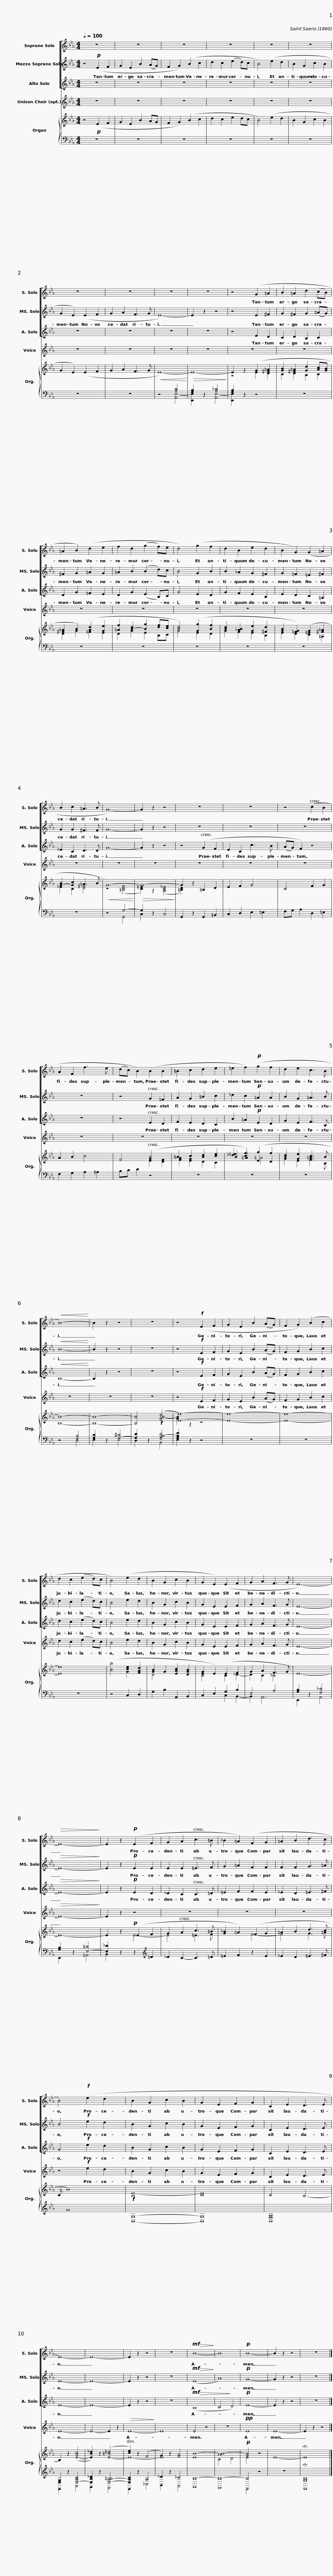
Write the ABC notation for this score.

X:1
%%score [ 1 2 3 ] 4 { ( 5 8 9 ) | ( 6 7 ) }
L:1/8
Q:1/4=100
M:4/4
I:linebreak $
K:Eb
V:1 treble
V:2 treble
V:3 treble
V:4 treble
V:5 treble
V:8 treble
V:9 treble
V:6 bass
V:7 bass
V:1
 z8 | z8 | z8 | z8 | z8 |$ %5
 z8 |$ z8 | z8 | z8 | z8 | %10
 z4 (G2 =A2 | B2 =A2 d2 (cB) |$ =A2 B2) (d2 e2 |$ f2 d2 (g2 f)e | d4) (g2 f2 | %15
 d2 B2 e2 d2 | B2 G2) (G2 =A2 | B2 c2 =A3 B |$ G8-) | G2 z2 z4 |$ %20
 z8 | z8 | z4 (c2 B2 | A2 F2 f3 e |$ (dc) B2) (B2 B2 | %25
 =B2 c2 d2 e2 |$ =e2 f2)!p! (g2 f2 | d2 e2 c3 B |!<(! B8-)!<)! | B2 z2 z4 | %30
 z8 | z4!f! (E2 F2 |$ G2 E2 B2 (AG) |$ F2 G2) (B2 c2 | d2 c2 (e2 d)c | %35
 B4) (e2 d2 | B2 G2 c2 B2 | G2 E2) (E2 F2 |$ G2 A2 F3 G | E8-) | %40
!>(! E8-!>)! |$ E2 z2!p! (E2 F2 | G2 A2 c3 =B | _B2 =A2) (F2 G2 | =A2 B2 d3 c | %45
 B4)!f! (e2 d2 x/ |$ B2 G2 c2 B2 | G2 E2 F2 G2 |$ C2 E2 D3 E | E8-) | %50
 E8- | E2 z2 z4 | z8 |!mf!!>(! B8-!>)! | B8 | %55
!p! B8- | B2 z2 z4 |$ z8 |] %58
V:2
 z4!p! (E2 F2 | G2 E2 B2 (AG) | F2 G2) (B2 c2 | d2 c2 (e2 d)c | B4) (e2 d2 |$ %5
 B2 G2 c2 B2 |$ G2 E2) (E2 F2 | G2 A2 F3 G | E8-) | E2 z2 z4 | %10
 z4 E2 ^F2 | G2 ^F2 G2 (=AG) |$ ^F2 G2 =A2 G2 |$ =A2 B2 (B2 d)c | B4 G2 B2 | %15
 B2 _A2 G2 ^F2 | G2 =F2 =E2 ^F2 | G2 G2 ^F3 F |$ G8- | G2 z2 z4 |$ %20
 z8 | z8 | z8 | z8 |$ z4 G2 =F2 | %25
 A2 G2 =B2 c2 |$ _d2 c2!p! =A2 A2 | B2 G2 =A3 B |!<(! B8-!<)! | B2 z2 z4 | %30
 z8 | z4!f! E2 F2 |$ G2 E2 B2 (AG) |$ F2 G2 B2 c2 | d2 c2 (e2 d)c | %35
 B4 e2 d2 | B2 G2 c2 B2 | G2 E2 E2 F2 |$ G2 A2 F3 G | E8- | %40
!>(! E8-!>)! |$ E2 z2!p! E2 E2 | E2 E2 =E3 F | G2 =A2 F2 F2 | F2 F2 G3 =A | %45
 B4!f! e2 d2 x/ |$ B2 G2 c2 B2 | G2 E2 F2 G2 |$ C2 E2 D3 E | E8- | %50
 E8- | E2 z2 z4 | z8 |!mf!!>(! (E8!>)! | A8) | %55
!p! G8- | G2 z2 z4 |$ z8 |] %58
V:3
 z8 | z8 | z8 | z8 | z8 |$ %5
 z8 |$ z8 | z8 | z8 | z8 | %10
 z4 E2 D2 | C2 D2 B,2 C2 |$ D2 G2 =F2 E2 |$ D2 G2 (E2 B,)C | G4 E2 D2 | %15
 G2 F2 E2 B,2 | E2 D2 C2 =A,2 | _E2 C2 D3 D |$ G8- | G2 z2 z4 |$ %20
 z4 (G2 F2 | E2 C2 c3 B | (AG) F2) z4 | z8 |$ z4 E2 D2 | %25
 F2 E2 D2 C2 |$ B2 =A2!p! E2 D2 | G2 E2 F3 B, |!<(! B,8-!<)! | B,2 z2 z4 | %30
 z8 | z4!f! E2 F2 |$ G2 E2 B2 (AG) |$ F2 G2 B2 c2 | d2 c2 (e2 d)c | %35
 B4 e2 d2 | B2 G2 c2 B2 | G2 E2 E2 F2 |$ G2 A2 F3 G | E8- | %40
!>(! E8-!>)! |$ E2 z2!p! E2 D2 | _D2 C2 C3 =D | =E2 F2 F2 E2 | _E2 D2 =E3 ^F | %45
 G4!f! e2 d2 x/ |$ B2 G2 c2 B2 | G2 E2 F2 G2 |$ C2 E2 D3 E | E8- | %50
 E8- | E2 z2 z4 | z8 |!mf!!>(! (B,8 | C4!>)! D4) | %55
!p! E8- | E2 z2 z4 |$ z8 |] %58
V:4
 z8 | z8 | z8 | z8 | z8 |$ %5
 z8 |$ z8 | z8 | z8 | z8 | %10
 z8 | z8 |$ z8 |$ z8 | z8 | %15
 z8 | z8 | z8 |$ z8 | z8 |$ %20
 z8 | z8 | z8 | z8 |$ z8 | %25
 z8 |$ z8 | z8 | z8 | z8 | %30
 z8 | z4!f! E2 F2 |$ G2 E2 B2 (AG) |$ F2 G2 B2 c2 | d2 c2 (e2 d)c | %35
 B4 e2 d2 | B2 G2 c2 B2 | G2 E2 E2 F2 |$ G2 A2 F3 G | E8- | %40
!>(! E8-!>)! |$ E2 z2 z4 | z8 | z8 | z8 | %45
 z4!f! e2 d2 x/ |$ B2 G2 c2 B2 | G2 E2 F2 G2 |$ C2 E2 D3 E | E8- | %50
 E4- E2 z2 |!>(! E8-!>)! | E8 | E4 z4 | z8 | %55
!pp! E8 | E8- |$ E2 z2 z4 |] %58
V:5
 z4!p! (E2 F2 | G2 E2 B2 AG | F2 G2) (B2 c2 | d2 c2 e2 dc | B4) (e2 d2 |$ %5
 B2 G2 c2 B2 |$ G2 E2) (E2 F2 | G2 A2 F3 G |!<(! E8-)!<)! |!>(! E8-!>)! | %10
 E2 z2 (G2 [^F=A]2 | [GB]2 [^F=A]2 [Gd]2 [Ac][GB] |$ [^F=A]2 B2) ([Ad]2 [Ge]2 |$ [=Af]2 [B-d]2 [Bg]2 [df][ce] | [Bd]4) ([Gg]2 [Bf]2 | %15
 [Bd]2 [_AB]2 [Ge]2 [^Fd]2 | [GB]2 [=FG]2) ([=EG]2 [^F=A]2 | [G-B]2 [Gc]2 =A3 B |$!<(! G8-)!<)! |!>(! G8-!>)! |$ %20
 G2 z2 =B,2 D2 | E2 F2 G4 | C4 F2 G2 | A2 B2 c4 |$ F4 (B4 | %25
 =B2 c2 [Bd]2 [ce]2 |$ [_d=e]2 [cf]2) (g2 f2 | [Bd]2 [Ge]2 [=Ac]3 B | [B,B]8-) | [B,B]8- | %30
 [B,B]4!f! (([FAB-d]4 | [Ee]8-)) |$ [Ee]8- |$ [Ee]8- | [Ee]8 | %35
 ([Bb]4 [Gce]2 [FAd]2 | [GB]2 G2 [EAc]2 [DGB]2 | [EG]2 E2) (E2 F2 |$ G2 A2 F3 G | E8-) | %40
 E8- |$ E2 z2!p! (E2 F2 | G2 A2 c3 =B | [G_B]2 =A2) (F2 G2 | =A2 B2 d3 c | %45
 C/ B8) |$!f! [B,E-]8 | [CE]8 |$ C4 B,4- | B,2 z2 ([E-Ac]4 | %50
 [EB_d]2) z2 ([E-=B=d]4 | [ce]2) z2 (F4 | G2) z2 [FA]4 | B8- | [AB-]8 | %55
!p! [GB]4 z4 | E8- |$ !fermata!E8 |] %58
V:6
 z8 | z8 | z8 | z8 | z8 |$ %5
 z8 |$ z8 | z8 | z4 [A,C]4 | [G,B,]2 z2 [A,_C]4 | %10
 [G,B,]2 z2 z4 | z8 |$ z8 |$ z8 | z8 | %15
 z8 | z8 | z8 |$ z4 G,4- | G,2 z2 C,4 |$ %20
 G,,2 z2 G,,2 =B,,2 | C,2 D,2 E,2 =E,2 | F,G, A,2 D,2 =E,2 | F,2 G,2 A,2 =A,2 |$ B,C D2 z4 | %25
 z8 |$ z8 | z8 | z4 [F,B,]4 | [G,C]2 z2 [G,-^C]4 | %30
 [G,D]2 z2 [F,A,B,-D]4 | [G,B,E]2 z2 z4 |$ z8 |$ z8 | z8 | %35
 z4 C,2 D,2 | G,2 B,2 A,,2 B,,2 | C,2 E,2 G,2 B,2 |$ E,4 A,4 | [G,B,]2 z2 [F,_C]4 | %40
 [G,B,]2 z2 [E,-=C]4 |$ [E,_D]2 z2 z2[K:treble] =D2 | _D2 C2- C3 =D | =E2 F2 z2 E2 | _E2 D2 =E3 ^F | %45
 x/ G8 |$ [B,,G,]8- | [B,,G,]8 |$ [F,A,]8 | [E,G,]2 z2 [E,-A,C]4 | %50
 [E,B,_D]2 z2 [E,-A,-=B,]4 | [E,A,C]2 z2 A,4 | _D2 z2 _C4 | B,8- | B,8- | %55
 B,4 z4 | z8 |$ !fermata![E,,G,B,]8 |] %58
V:7
 x8 | x8 | x8 | x8 | x8 |$ %5
 x8 |$ x8 | x8 | z4 [A,,E,-]4 | [E,,E,]2 x2 [A,,E,-]4 | %10
 [E,,E,]2 x6 | x8 |$ x8 |$ x8 | x8 | %15
 x8 | x8 | x8 |$ z4 G,,4 | C,2 x6 |$ %20
 x8 | x8 | x8 | x8 |$ x8 | %25
 x8 |$ x8 | x8 | x4 D,4 | E,2 x2 E,4 | %30
 D,2 x2 B,,4 | E,2 x6 |$ x8 |$ x8 | x8 | %35
 x8 | x8 | x4 C,2 B,,2- |$ B,,2 A,,6 | E,,2 x2 A,,4 | %40
 E,,2 x2 =A,,4 |$ B,,2 x4[K:treble] x2 | x8 | x8 | x8 | %45
 x17/2 |$ x8 | x8 |$ B,,8 | E,,2 x2 A,,4 | %50
 G,,2 x2 F,,4 | E,,2 x2 _C,4 | B,,2 x2 A,,4 | G,,8 | F,,8 | %55
 E,,4 x4 | x8 |$ x8 |] %58
V:8
 x8 | x8 | x8 | x8 | x8 |$ %5
 x8 |$ x8 | x8 | x8 | x8 | %10
 z4 E2 D2 | C2 D2 B,2 C2 |$ D2 G2 =F2 E2 |$ D2 G2 E2 B,C | G4 E2 D2 | %15
 G2 F2 E2 B,2 | E2 D2 C2 =A,2 | _E2 C2 [D^F]4 |$ z4 ([=B,DF]4 | [C=E]2) z2 ([A,C_E]4 |$ %20
 [=B,D]2) x6 | x8 | x8 | x8 |$ x4 [EG]2 [DF]2 | %25
 [FA]2 [EG]2 D2 C2 |$ B2 =A2 E2 D2 | G2 E2 F3 B, | x8 | x8 | %30
 x8 | [GB]2 z2 z4 |$ x8 |$ x8 | x8 | %35
 x8 | D4 x4 | C4 C2 _D2- |$ D2 C2 _C4 | x8 | %40
 x8 |$ x4 E4- | E4 =E3 F | x4 F4- | F4 G3 =A | %45
 x17/2 |$ x8 | x8 |$ x8 | x8 | %50
 x8 | E8- | E8 | E8 | C4 D4 | %55
 E4 x4 | x8 |$ x8 |] %58
V:9
 x8 | x8 | x8 | x8 | x8 |$ %5
 x8 |$ x8 | x8 | x8 | x8 | %10
 x8 | x8 |$ x8 |$ x8 | x8 | %15
 x8 | x8 | x8 |$ x8 | x8 |$ %20
 x8 | x8 | x8 | x8 |$ x8 | %25
 x8 |$ x4 =A4 | x8 | x8 | x8 | %30
 x8 | x8 |$ x8 |$ x8 | x8 | %35
 x8 | x8 | x8 |$ x8 | x8 | %40
 x8 |$ x8 | x8 | x8 | x8 | %45
 x17/2 |$ x8 | x8 |$ x8 | x8 | %50
 x8 | x8 | x8 | x8 | x8 | %55
 x8 | x8 |$ x8 |] %58
